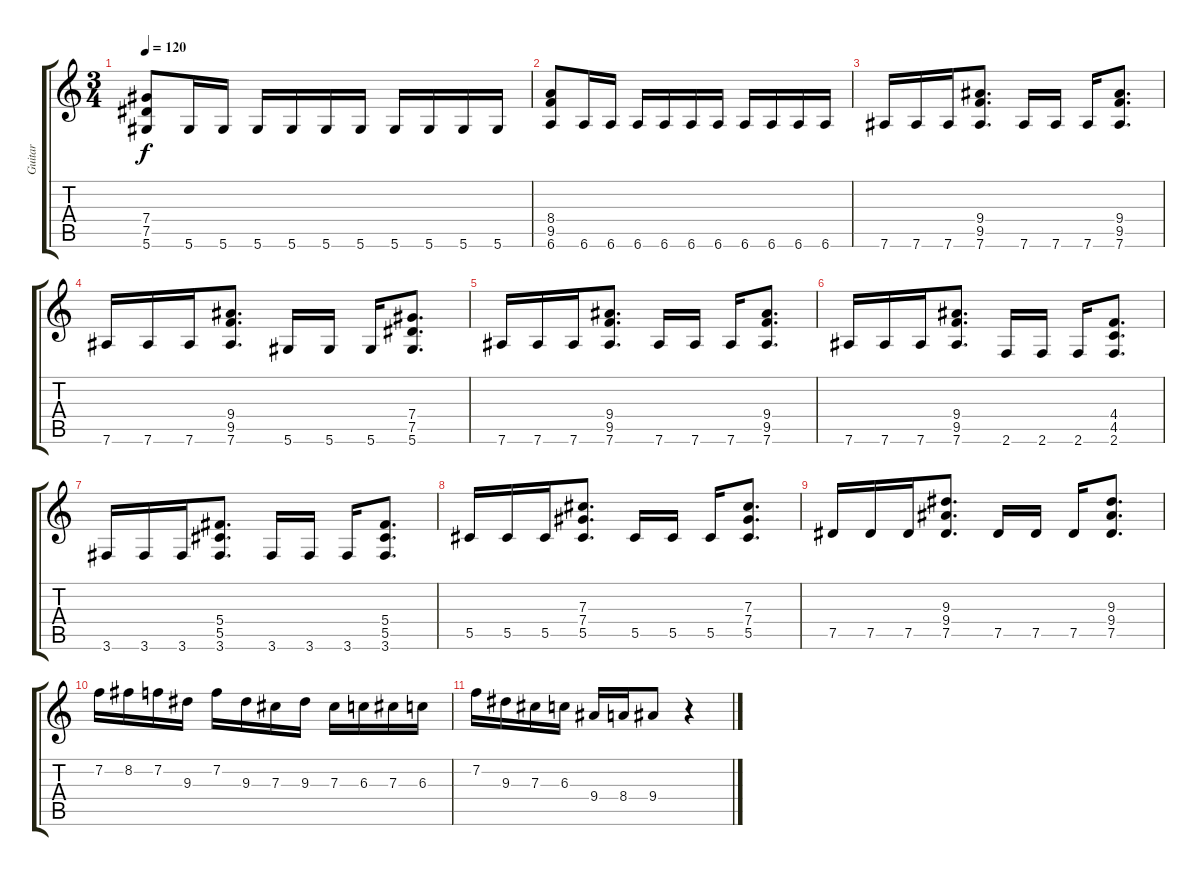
\track ("Guitar" "Guitar") {instrument distortionguitar}
\staff {score tabs}
\tuning (Eb4 Bb3 Gb3 Db3 Ab2 Eb2) {hide}
\ts (3 4)
\tempo 120
\clef g2
\ks c
(7.4 7.5 5.6).8{dy f} 5.6.16 5.6.16 5.6.16 5.6.16 5.6.16 5.6.16 5.6.16 5.6.16 5.6.16 5.6.16 |
(8.4 9.5 6.6).8 6.6.16 6.6.16 6.6.16 6.6.16 6.6.16 6.6.16 6.6.16 6.6.16 6.6.16 6.6.16 |
7.6.16 7.6.16 7.6.16 (9.4 9.5 7.6).8{d} 7.6.16 7.6.16 7.6.16 (9.4 9.5 7.6).8{d} |
7.6.16 7.6.16 7.6.16 (9.4 9.5 7.6).8{d} 5.6.16 5.6.16 5.6.16 (7.4 7.5 5.6).8{d} |
7.6.16 7.6.16 7.6.16 (9.4 9.5 7.6).8{d} 7.6.16 7.6.16 7.6.16 (9.4 9.5 7.6).8{d} |
7.6.16 7.6.16 7.6.16 (9.4 9.5 7.6).8{d} 2.6.16 2.6.16 2.6.16 (4.4 4.5 2.6).8{d} |
3.6.16 3.6.16 3.6.16 (5.4 5.5 3.6).8{d} 3.6.16 3.6.16 3.6.16 (5.4 5.5 3.6).8{d} |
5.5.16 5.5.16 5.5.16 (7.3 7.4 5.5).8{d} 5.5.16 5.5.16 5.5.16 (7.3 7.4 5.5).8{d} |
7.5.16 7.5.16 7.5.16 (9.3 9.4 7.5).8{d} 7.5.16 7.5.16 7.5.16 (9.3 9.4 7.5).8{d} |
7.2.16 8.2.16 7.2.16 9.3.16 7.2.16 9.3.16 7.3.16 9.3.16 7.3.16 6.3.16 7.3.16 6.3.16 |
7.2.16 9.3.16 7.3.16 6.3.16 9.4.16 8.4.16 9.4.8 r.4
